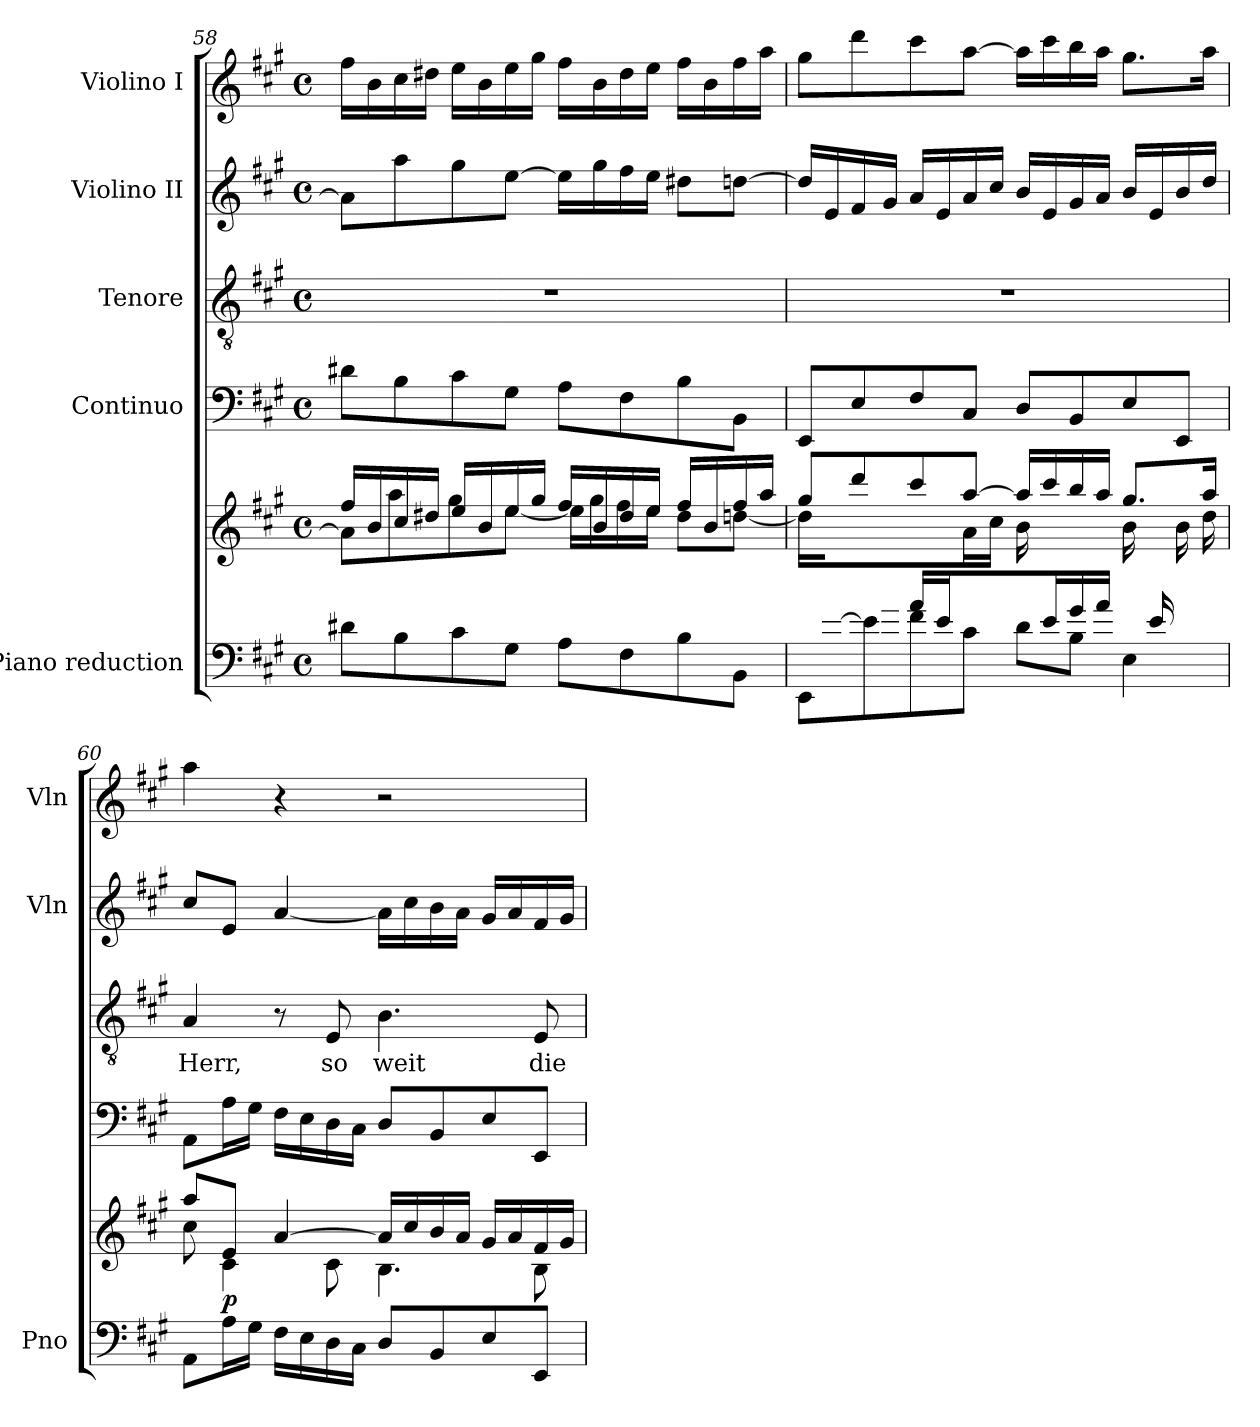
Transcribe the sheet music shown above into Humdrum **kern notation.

**kern	**kern	**dynam	**kern	**kern	**text	**kern	**kern
*part5	*part5	*part5	*part4	*part3	*part3	*part2	*part1
*staff6	*staff5	*staff5/6	*staff4	*staff3	*staff3	*staff2	*staff1
*I"Piano reduction	*	*	*I"Continuo	*I"Tenore	*	*I"Violino II	*I"Violino I
*I'Pno	*	*	*	*	*	*I'Vln	*I'Vln
*clefF4	*clefG2	*	*clefF4	*clefGv2	*	*clefG2	*clefG2
*k[f#c#g#]	*k[f#c#g#]	*	*k[f#c#g#]	*k[f#c#g#]	*	*k[f#c#g#]	*k[f#c#g#]
*M4/4	*M4/4	*	*M4/4	*M4/4	*	*M4/4	*M4/4
*met(c)	*met(c)	*	*met(c)	*met(c)	*	*met(c)	*met(c)
=58	=58	=58	=58	=58	=58	=58	=58
*	*^	*	*	*	*	*	*
8d#X\L	16ff#/LL	8a\L]	.	8d#X\L	1r	.	8a\L]	16ff#\LL
.	16b/	.	.	.	.	.	.	16b\
8B\	16cc#/	8aa\	.	8B\	.	.	8aa\	16cc#\
.	16dd#X/JJ	.	.	.	.	.	.	16dd#X\JJ
8c#\	16ee/LL	8gg#\	.	8c#\	.	.	8gg#\	16ee\LL
.	16b/	.	.	.	.	.	.	16b\
8G#\J	16ee/	[8ee\J	.	8G#\J	.	.	[8ee\J	16ee\
.	16gg#/JJ	.	.	.	.	.	.	16gg#\JJ
8A\L	16ff#/LL	16ee\LL]	.	8A\L	.	.	16ee\LL]	16ff#\LL
.	16b/	16gg#\	.	.	.	.	16gg#\	16b\
8F#\	16dd#/	16ff#\	.	8F#\	.	.	16ff#\	16dd#\
.	16ee/JJ	16ee\JJ	.	.	.	.	16ee\JJ	16ee\JJ
8B\	16ff#/LL	8dd#\L	.	8B\	.	.	8dd#X\L	16ff#\LL
.	16b/	.	.	.	.	.	.	16b\
8BB\J	16ff#/	[8ddn\J	.	8BB\J	.	.	[8ddn\J	16ff#\
.	16aa/JJ	.	.	.	.	.	.	16aa\JJ
!!LO:LB:g=z
=59	=59	=59	=59	=59	=59	=59	=59	=59
*^	*	*	*	*	*	*	*	*
16ryy	8EE\L	8gg#/L	16dd\LL]	.	8EE/L	1r	.	16dd/LL]	8gg#\L
[16e/	.	.	16ryy	.	.	.	.	16e/	.
*	*	*v	*v	*	*	*	*	*	*
16f#/	8e\]	8ddd/	.	8E/	.	.	16f#/	8ddd\
16g#/JJ	.	.	.	.	.	.	16g#/JJ	.
16a/LL	8f#\	8ccc#/	.	8F#/	.	.	16a/LL	8ccc#\
16e/	.	.	.	.	.	.	16e/	.
*	*	*^	*	*	*	*	*	*
8.ryy	8c#\J	[8aa/J	16a\	.	8C#/J	.	.	16a/	[8aa\J
.	.	.	16cc#\JJ	.	.	.	.	16cc#/JJ	.
.	8d\L	16aa/LL]	16b\LL	.	8D/L	.	.	16b/LL	16aa\LL]
16e/	.	16ccc#/	8.ryy	.	.	.	.	16e/	16ccc#\
16g#/	8B\J	16bb/	.	.	8BB/	.	.	16g#/	16bb\
16a/JJ	.	16aa/JJ	.	.	.	.	.	16a/JJ	16aa\JJ
16ryy	4E\	8.gg#/L	16b\LL	.	8E/	.	.	16b/LL	8.gg#\L
16e/	.	.	16ryy	.	.	.	.	16e/	.
8ryy	.	.	16b\	.	8EE/J	.	.	16b/	.
.	.	16aa/Jk	16dd\JJ	.	.	.	.	16dd/JJ	16aa\Jk
*v	*v	*	*	*	*	*	*	*	*
=60	=60	=60	=60	=60	=60	=60	=60	=60
!	!	!	!	!	!	!LO:LY:b	!	!
8AA\L	8aa/L	8cc#\	.	8AA\L	4A/	Herr,	8cc#/L	4aa\
!	!	!	!LO:DY:b	!	!	!	!	!
16A\L	8e/J	4c#\	p	16A\L	.	.	8e/J	.
16G#\JJ	.	.	.	16G#\JJ	.	.	.	.
16F#\LL	[4a/	.	.	16F#\LL	8r	.	[4a/	4r
16E\	.	.	.	16E\	.	.	.	.
!	!	!	!	!	!	!LO:LY:b	!	!
16D\	.	8c#\	.	16D\	8E/	so	.	.
16C#\JJ	.	.	.	16C#\JJ	.	.	.	.
!	!	!	!	!	!	!LO:LY:b	!	!
8D/L	16a/LL]	4.B\	.	8D/L	4.B\	weit	16a\LL]	2r
.	16cc#/	.	.	.	.	.	16cc#\	.
8BB/	16b/	.	.	8BB/	.	.	16b\	.
.	16a/JJ	.	.	.	.	.	16a\JJ	.
8E/	16g#/LL	.	.	8E/	.	.	16g#/LL	.
.	16a/	.	.	.	.	.	16a/	.
!	!	!	!	!	!	!LO:LY:b	!	!
8EE/J	16f#/	8B\	.	8EE/J	8E/	die	16f#/	.
.	16g#/JJ	.	.	.	.	.	16g#/JJ	.
*	*v	*v	*	*	*	*	*	*
=	=	=	=	=	=	=	=
*-	*-	*-	*-	*-	*-	*-	*-
